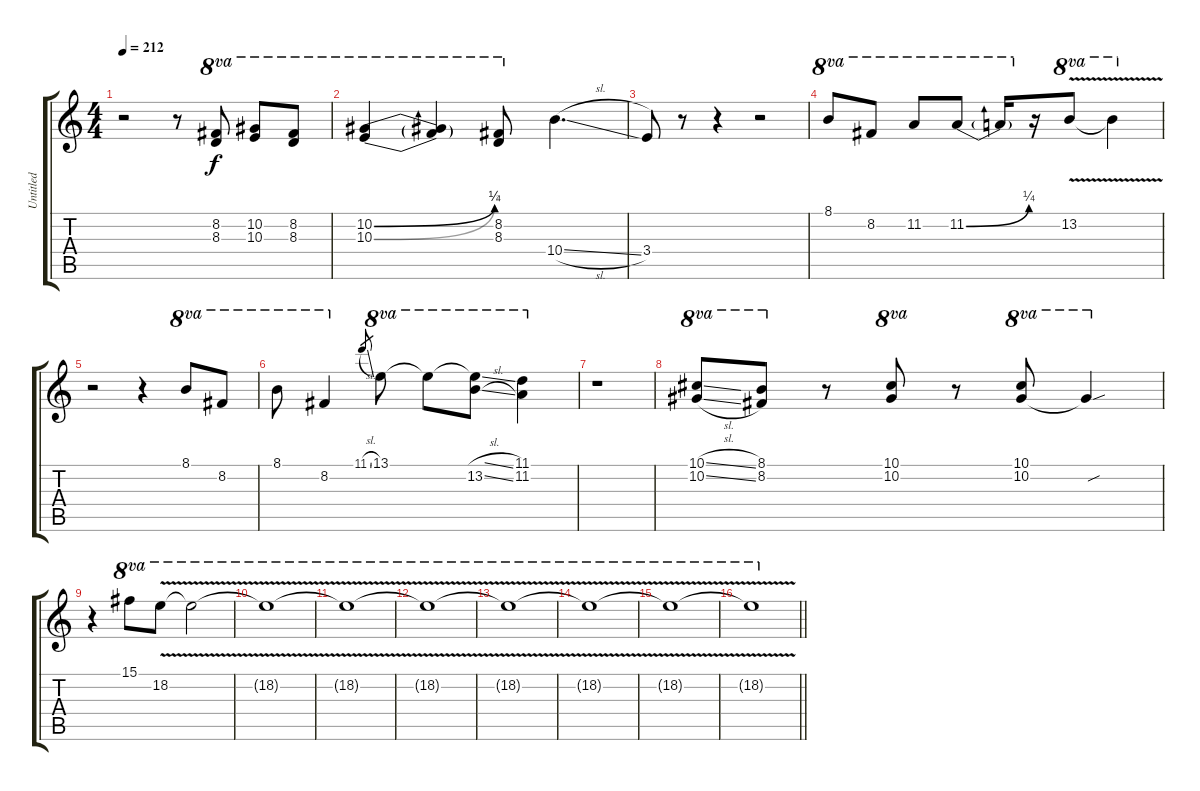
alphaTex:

\track ("Untitled" "Untitled") {instrument distortionguitar}
\staff {score tabs}
\tuning (Eb4 Bb3 Gb3 Db3 Ab2 Eb2) {hide}
\ts (4 4)
\tempo 212
\clef g2
\ks c
r.2{dy f instrument distortionguitar} r.8 (8.2 8.3).8{ot 8va} (10.2 10.3).8{ot 8va} (8.2 8.3).8{ot 8va} |
(10.2{be (bend 0 0 60 1)} 10.3{be (bend 0 0 60 2)}).4{ot 8va} (10.2{t} 10.3{t}).4{ot 8va} (8.2 8.3).8{ot 8va} 10.4{sl}.4{d} |
3.4.8 r.8 r.4 r.2 |
8.1.8{ot 8va} 8.2.8{ot 8va} 11.2.8{ot 8va} 11.2{be (bend 0 0 60 1)}.8{ot 8va} 11.2{t}.16{ot 8va} r.16 13.2{v}.8{ot 8va} 13.2{t}.4{ot 8va} |
r.2 r.4 8.1.8{ot 8va} 8.2.8{ot 8va} |
8.1.8{ot 8va} 8.2.4{ot 8va} 11.1{sl}.8{gr} 13.1.8{ot 8va} 13.1{t}.8{ot 8va} (13.1{sl t} 13.2{sl}).8{ot 8va} (11.1 11.2).4{ot 8va} |
r.1 |
(10.1{sl} 10.2{sl}).8{ot 8va} (8.1 8.2).8{ot 8va} r.8 (10.1 10.2).8{ot 8va} r.8 (10.1 10.2).8{ot 8va} 10.2{sou t}.4{ot 8va} |
r.4 15.1.8{ot 8va} 18.2{v}.8{ot 8va} 18.2{v t}.2{ot 8va} |
18.2{v t}.1{ot 8va} |
18.2{v t}.1{ot 8va} |
18.2{v t}.1{ot 8va} |
18.2{v t}.1{ot 8va} |
18.2{v t}.1{ot 8va} |
18.2{v t}.1{ot 8va} |
\barLineRight lightlight
18.2{v t}.1{ot 8va}
